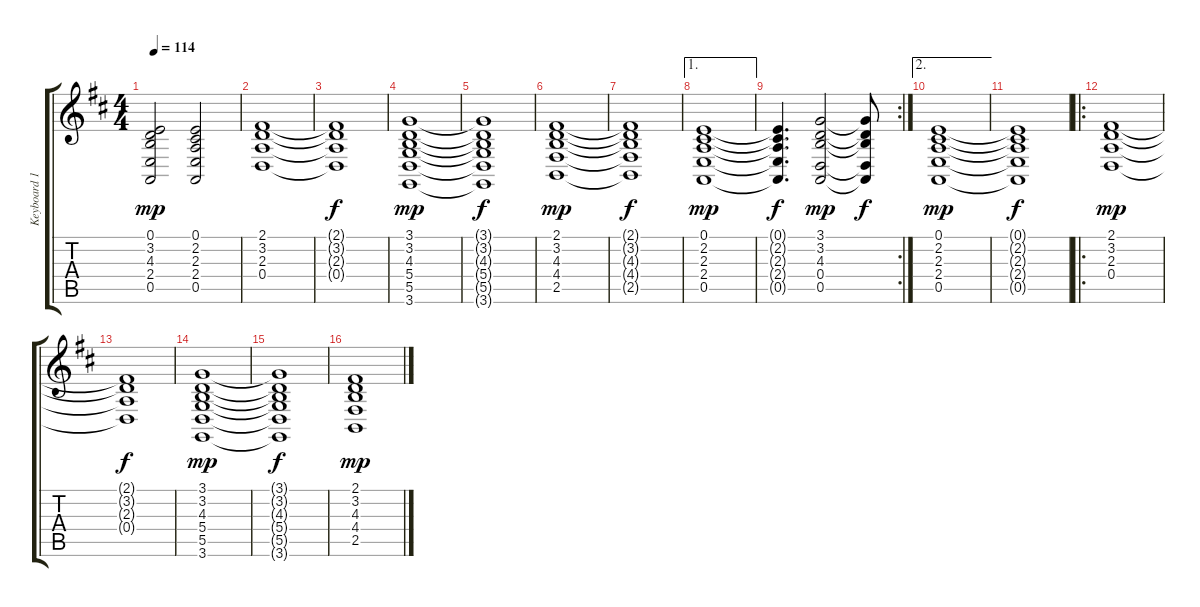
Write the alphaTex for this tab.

\track ("Keyboard 1" "Keyboard 1") {instrument synthstrings1}
\staff {score tabs}
\tuning (E4 B3 G3 D3 A2 E2) {hide}
\ts (4 4)
\tempo 114
\clef g2
\ks d
(0.1 3.2 4.3 2.4 0.5).2{dy mp} (0.1 2.2 2.3 2.4 0.5).2 |
(2.1 3.2 2.3 0.4).1 |
(2.1{t} 3.2{t} 2.3{t} 0.4{t}).1{dy f} |
(3.1 3.2 4.3 5.4 5.5 3.6).1{dy mp} |
(3.1{t} 3.2{t} 4.3{t} 5.4{t} 5.5{t} 3.6{t}).1{dy f} |
(2.1 3.2 4.3 4.4 2.5).1{dy mp} |
(2.1{t} 3.2{t} 4.3{t} 4.4{t} 2.5{t}).1{dy f} |
\ae 1
(0.1 2.2 2.3 2.4 0.5).1{dy mp} |
\rc 2
(0.1{t} 2.2{t} 2.3{t} 2.4{t} 0.5{t}).4{d dy f} (3.1 3.2 4.3 0.4 0.5).2{dy mp} (3.1{t} 3.2{t} 4.3{t} 0.4{t} 0.5{t}).8{dy f} |
\ae 2
(0.1 2.2 2.3 2.4 0.5).1{dy mp} |
(0.1{t} 2.2{t} 2.3{t} 2.4{t} 0.5{t}).1{dy f} |
\ro
(2.1 3.2 2.3 0.4).1{dy mp} |
(2.1{t} 3.2{t} 2.3{t} 0.4{t}).1{dy f} |
(3.1 3.2 4.3 5.4 5.5 3.6).1{dy mp} |
(3.1{t} 3.2{t} 4.3{t} 5.4{t} 5.5{t} 3.6{t}).1{dy f} |
(2.1 3.2 4.3 4.4 2.5).1{dy mp}
